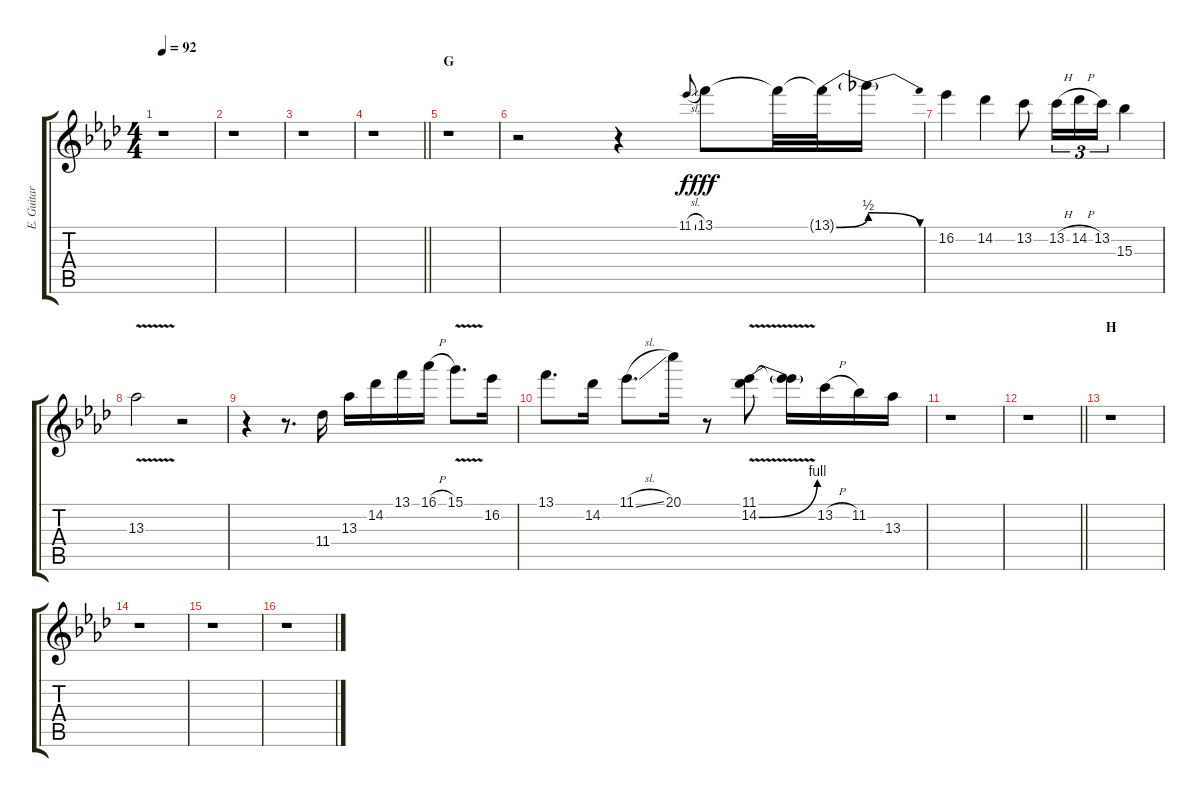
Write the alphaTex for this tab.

\track ("E. Guitar III" "E. Guitar ") {instrument overdrivenguitar}
\staff {score tabs}
\tuning (E4 B3 G3 D3 A2 E2) {hide}
\ts (4 4)
\tempo 92
\clef g2
\ks ab
r.1{dy f} |
r.1 |
r.1 |
\barLineRight lightlight
r.1 |
\section ("" "G")
r.1 |
r.2 r.4 11.1{sl}.8{gr onbeat} 13.1.8{dy fff} 13.1{t}.32 13.1{be (bend 0 0 60 2) t}.32 13.1{be (release 0 2 60 0) t}.16 |
16.2.4 14.2.4 13.2.8 13.2{h}.16{tu (3 2)} 14.2{h}.16{tu (3 2)} 13.2.16{tu (3 2)} 15.3.4 |
13.3{v}.2 r.2 |
r.4 r.8{d} 11.4.16 13.3.16 14.2.16 13.1.16 16.1{h}.16 15.1{v}.8{d} 16.2.16 |
13.1.8{d} 14.2.16 11.1{sl}.8{d} 20.1.16 r.8 (11.1{v} 14.2{be (bend 0 0 60 4) v}).8 (11.1{t} 14.2{t}).16 13.2{h}.16 11.2.16 13.3.16 |
r.1 |
\barLineRight lightlight
r.1 |
\section ("" "H")
r.1 |
r.1 |
r.1 |
r.1
